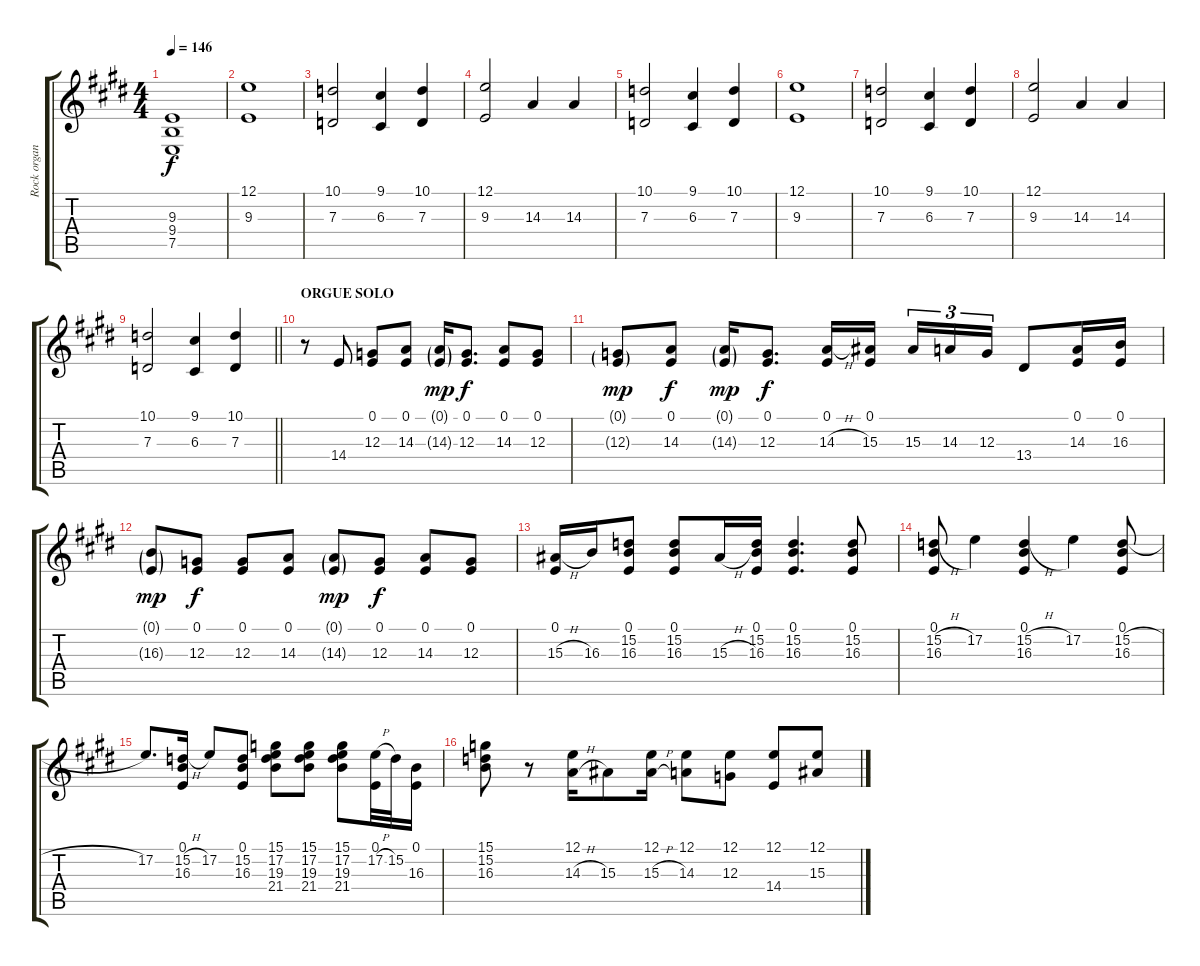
\track ("Rock organ" "Rock organ") {instrument drawbarorgan}
\staff {score tabs}
\tuning (E4 B3 G3 D3 A2 E2) {hide}
\ts (4 4)
\tempo 146
\clef g2
\ks e
(9.3{t} 9.4{t} 7.5{t}).1{dy f} |
(12.1 9.3).1 |
(10.1 7.3).2 (9.1 6.3).4 (10.1 7.3).4 |
(12.1 9.3).2 14.3.4 14.3.4 |
(10.1 7.3).2 (9.1 6.3).4 (10.1 7.3).4 |
(12.1 9.3).1 |
(10.1 7.3).2 (9.1 6.3).4 (10.1 7.3).4 |
(12.1 9.3).2 14.3.4 14.3.4 |
\barLineRight lightlight
(10.1 7.3).2 (9.1 6.3).4 (10.1 7.3).4 |
\section ("" "ORGUE SOLO")
r.8{volume 9} 14.4.8 (0.1 12.3).8 (0.1 14.3).8 (0.1{g} 14.3{g}).16{dy mp} (0.1 12.3).8{d dy f} (0.1 14.3).8 (0.1 12.3).8 |
(0.1{g} 12.3{g}).8{dy mp} (0.1 14.3).8{dy f} (0.1{g} 14.3{g}).16{dy mp} (0.1 12.3).8{d dy f} (0.1 14.3{h}).16 (0.1 15.3).16{beam splitsecondary} 15.3.16{tu (3 2)} 14.3.16{tu (3 2)} 12.3.16{tu (3 2)} 13.4.8 (0.1 14.3).16 (0.1 16.3).16 |
(0.1{g} 16.3{g}).8{dy mp} (0.1 12.3).8{dy f} (0.1 12.3).8 (0.1 14.3).8 (0.1{g} 14.3{g}).8{dy mp} (0.1 12.3).8{dy f} (0.1 14.3).8 (0.1 12.3).8 |
(0.1 15.3{h}).16 16.3.16 (0.1 15.2 16.3).8 (0.1 15.2 16.3).8 15.3{h}.16 (0.1 15.2 16.3).16 (0.1 15.2 16.3).4{d} (0.1 15.2 16.3).8 |
(0.1 15.2{h} 16.3).8 17.2.4 (0.1 15.2{h} 16.3).4 17.2.4 (0.1 15.2{h} 16.3).8 |
17.2.8{d} (0.1 15.2{h} 16.3).16 17.2.8 (0.1 15.2 16.3).8 (15.1 17.2 19.3 21.4).8 (15.1 17.2 19.3 21.4).8 (15.1 17.2 19.3 21.4).8 (0.1 17.2{h}).32 15.2.32 (0.1 16.3).16 |
(15.1 15.2 16.3).8 r.8 (12.1 14.3{h}).16 15.3.8 (12.1 15.3{h}).16 (12.1 14.3).8 (12.1 12.3).8 (12.1 14.4).8 (12.1 15.3).8
